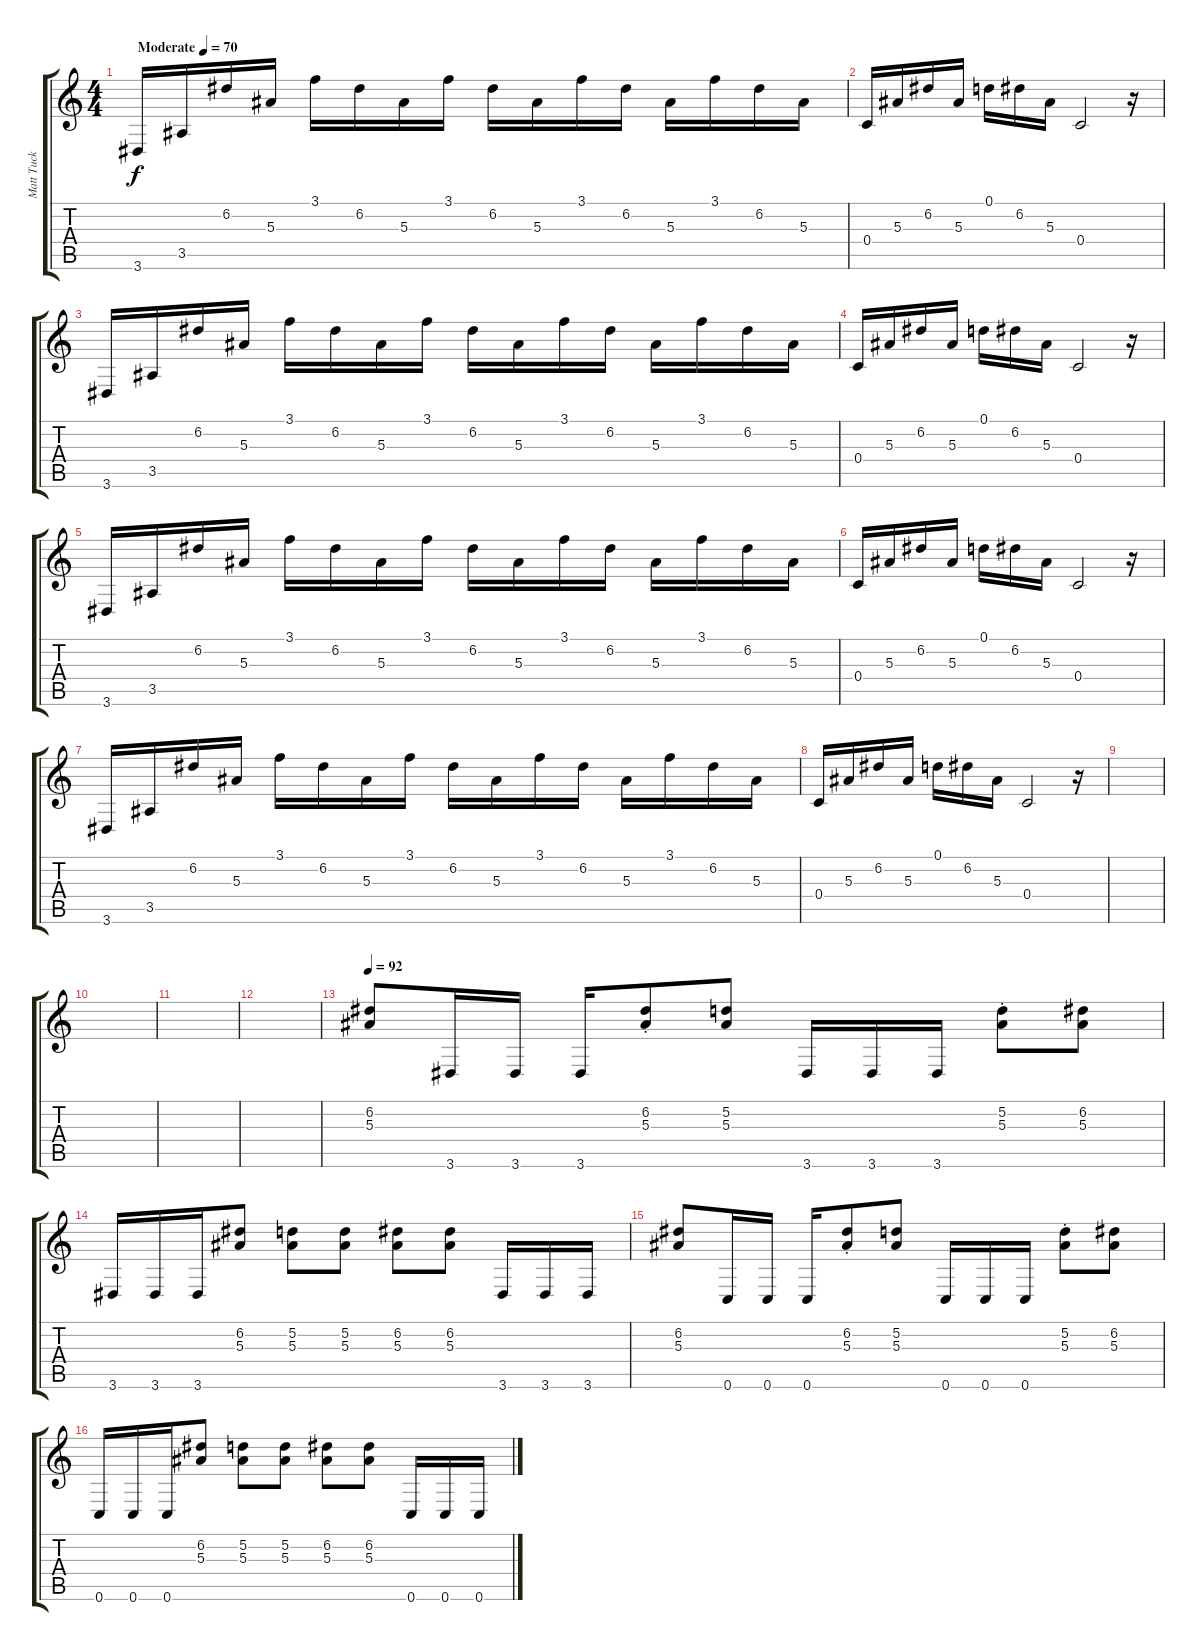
\track ("Matt Tuck" "Matt Tuck") {instrument overdrivenguitar}
\staff {score tabs}
\tuning (D4 A3 F3 C3 G2 C2) {hide}
\ts (4 4)
\tempo (70 "Moderate")
\clef g2
\ks c
3.6.16{dy f instrument overdrivenguitar} 3.5.16 6.2.16 5.3.16 3.1.16 6.2.16 5.3.16 3.1.16 6.2.16 5.3.16 3.1.16 6.2.16 5.3.16 3.1.16 6.2.16 5.3.16 |
0.4.16 5.3.16 6.2.16 5.3.16 0.1.16 6.2.16 5.3.16 0.4.2 r.16 |
3.6.16 3.5.16 6.2.16 5.3.16 3.1.16 6.2.16 5.3.16 3.1.16 6.2.16 5.3.16 3.1.16 6.2.16 5.3.16 3.1.16 6.2.16 5.3.16 |
0.4.16 5.3.16 6.2.16 5.3.16 0.1.16 6.2.16 5.3.16 0.4.2 r.16 |
3.6.16 3.5.16 6.2.16 5.3.16 3.1.16 6.2.16 5.3.16 3.1.16 6.2.16 5.3.16 3.1.16 6.2.16 5.3.16 3.1.16 6.2.16 5.3.16 |
0.4.16 5.3.16 6.2.16 5.3.16 0.1.16 6.2.16 5.3.16 0.4.2 r.16 |
3.6.16 3.5.16 6.2.16 5.3.16 3.1.16 6.2.16 5.3.16 3.1.16 6.2.16 5.3.16 3.1.16 6.2.16 5.3.16 3.1.16 6.2.16 5.3.16 |
0.4.16 5.3.16 6.2.16 5.3.16 0.1.16 6.2.16 5.3.16 0.4.2 r.16 |
|
|
|
|
\tempo 92
(6.2 5.3).8{volume 12} 3.6.16 3.6.16 3.6.16 (6.2{st} 5.3{st}).8 (5.2 5.3).8 3.6.16 3.6.16 3.6.16 (5.2{st} 5.3{st}).8 (6.2 5.3).8 |
3.6.16 3.6.16 3.6.16 (6.2 5.3).8 (5.2 5.3).8 (5.2 5.3).8 (6.2 5.3).8 (6.2 5.3).8 3.6.16 3.6.16 3.6.16 |
(6.2 5.3).8 0.6.16 0.6.16 0.6.16 (6.2{st} 5.3{st}).8 (5.2 5.3).8 0.6.16 0.6.16 0.6.16 (5.2{st} 5.3{st}).8 (6.2 5.3).8 |
0.6.16 0.6.16 0.6.16 (6.2 5.3).8 (5.2 5.3).8 (5.2 5.3).8 (6.2 5.3).8 (6.2 5.3).8 0.6.16 0.6.16 0.6.16
